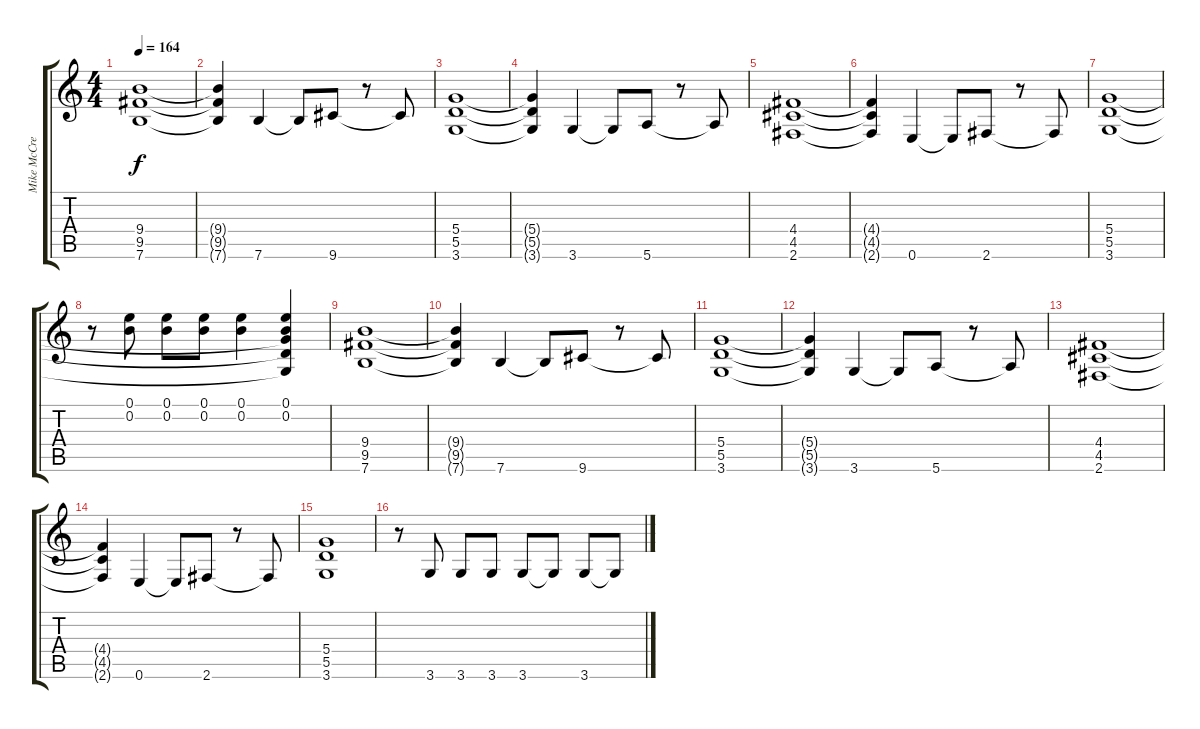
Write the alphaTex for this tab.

\track ("Mike McCready" "Mike McCre") {instrument distortionguitar}
\staff {score tabs}
\tuning (E4 B3 G3 D3 A2 E2) {hide}
\ts (4 4)
\tempo 164
\clef g2
\ks c
(9.4 9.5 7.6).1{dy f} |
(9.4{t} 9.5{t} 7.6{t}).4 7.6.4 7.6{t}.8 9.6.8 r.8 9.6{t}.8 |
(5.4 5.5 3.6).1 |
(5.4{t} 5.5{t} 3.6{t}).4 3.6.4 3.6{t}.8 5.6.8 r.8 5.6{t}.8 |
(4.4 4.5 2.6).1 |
(4.4{t} 4.5{t} 2.6{t}).4 0.6.4 0.6{t}.8 2.6.8 r.8 2.6{t}.8 |
(5.4 5.5 3.6).1 |
r.8 (0.1 0.2).8 (0.1 0.2).8 (0.1 0.2).8 (0.1 0.2).4 (0.1 0.2 5.4{t} 5.5{t} 3.6{t}).4 |
(9.4 9.5 7.6).1 |
(9.4{t} 9.5{t} 7.6{t}).4 7.6.4 7.6{t}.8 9.6.8 r.8 9.6{t}.8 |
(5.4 5.5 3.6).1 |
(5.4{t} 5.5{t} 3.6{t}).4 3.6.4 3.6{t}.8 5.6.8 r.8 5.6{t}.8 |
(4.4 4.5 2.6).1 |
(4.4{t} 4.5{t} 2.6{t}).4 0.6.4 0.6{t}.8 2.6.8 r.8 2.6{t}.8 |
(5.4 5.5 3.6).1 |
r.8 3.6.8 3.6.8 3.6.8 3.6.8 3.6{t}.8 3.6.8 3.6{t}.8
